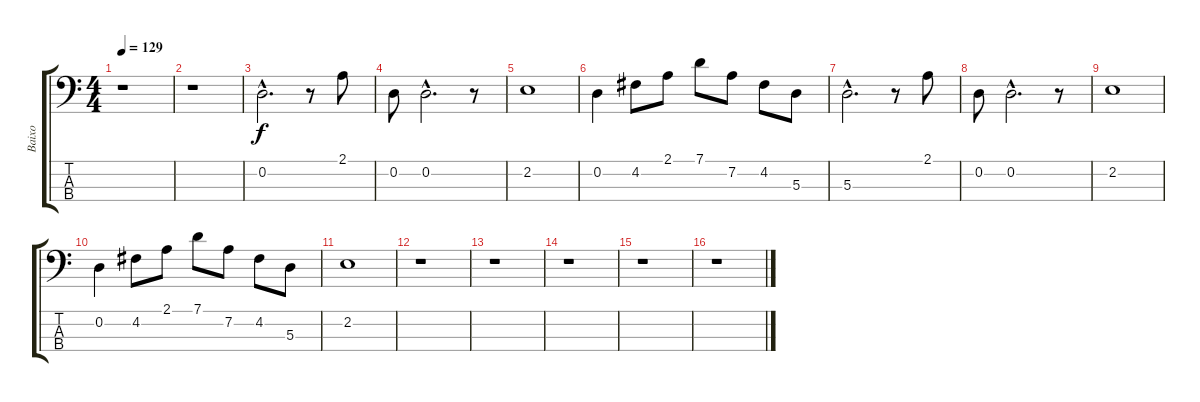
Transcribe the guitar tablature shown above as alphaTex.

\track ("Baixo" "Baixo") {instrument electricbassfinger}
\staff {score tabs}
\tuning (G2 D2 A1 E1) {hide}
\ts (4 4)
\tempo 129
\clef f4
\ks c
r.1{dy f} |
r.1 |
0.2{hac}.2{d} r.8 2.1.8 |
0.2.8 0.2{hac}.2{d} r.8 |
2.2.1 |
0.2.4 4.2.8 2.1.8 7.1.8 7.2.8 4.2.8 5.3.8 |
5.3{hac}.2{d} r.8 2.1.8 |
0.2.8 0.2{hac}.2{d} r.8 |
2.2.1 |
0.2.4 4.2.8 2.1.8 7.1.8 7.2.8 4.2.8 5.3.8 |
2.2.1 |
r.1 |
r.1 |
r.1 |
r.1 |
r.1
